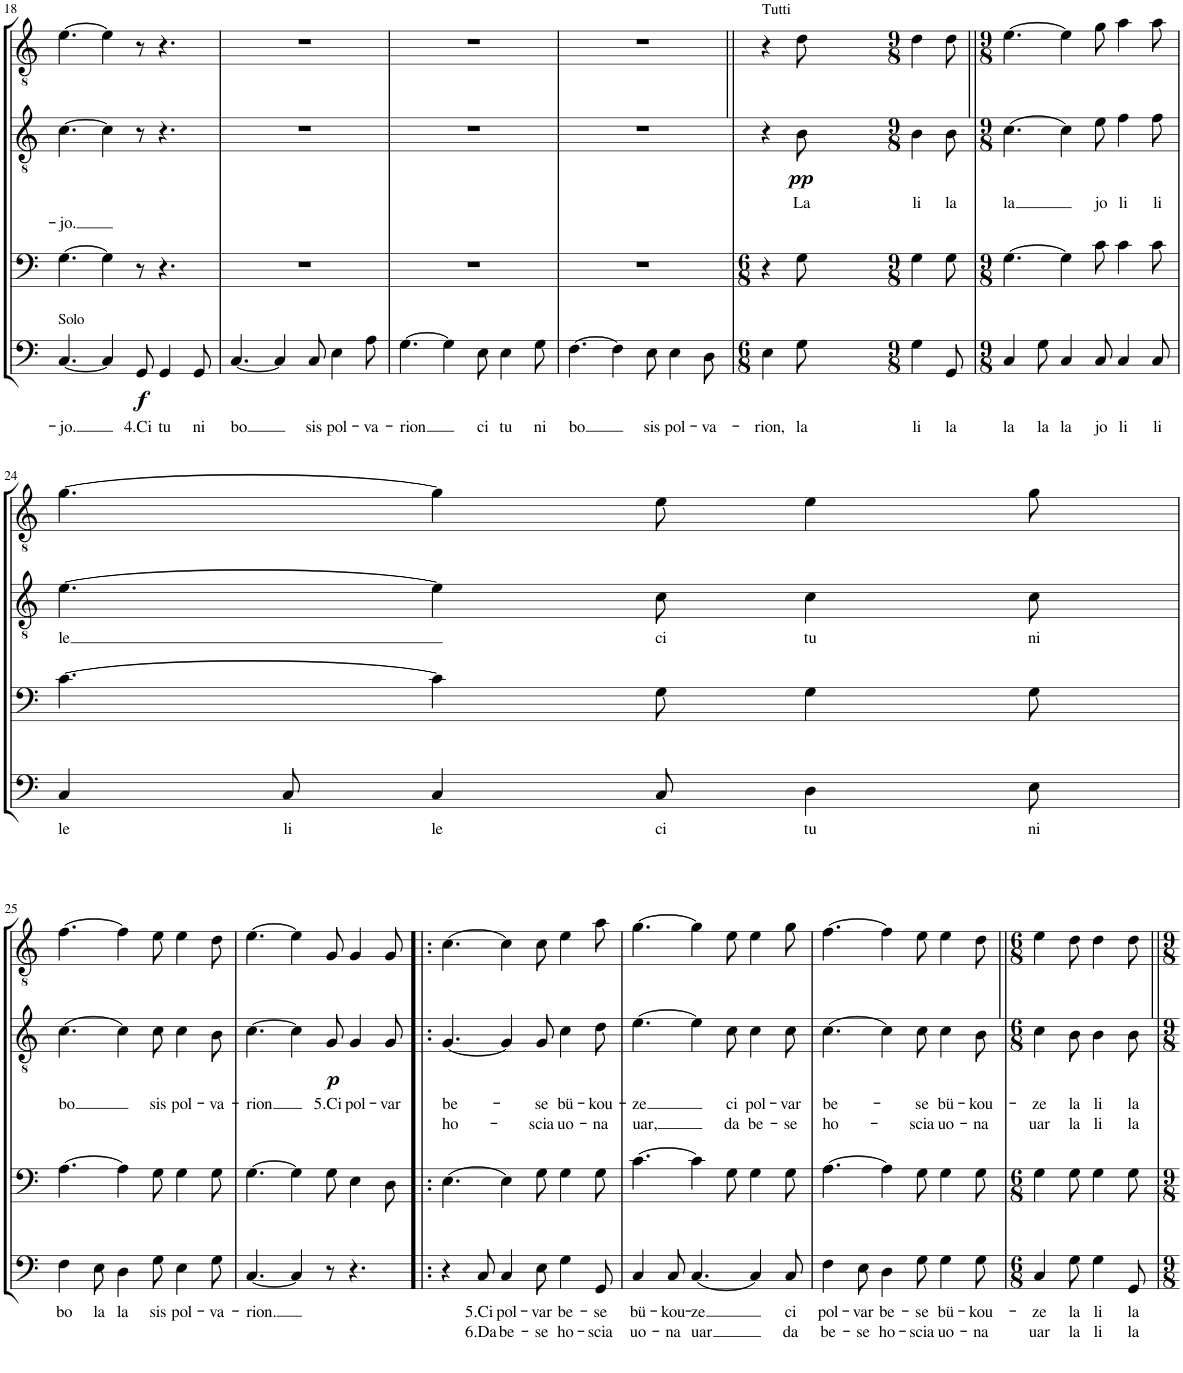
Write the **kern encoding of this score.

**kern	**text	**text	**dynam	**kern	**kern	**text	**text	**dynam	**kern
*part4	*part4	*part4	*part4	*part3	*part2	*part2	*part2	*part2	*part1
*staff4	*staff4	*staff4	*staff4	*staff3	*staff2	*staff2	*staff2	*staff2	*staff1
*I"Bass	*	*	*	*I"Bass	*I"Tenor	*	*	*	*I"Tenor
!!LO:PB:g=z
*clefF4	*	*	*	*clefF4	*clefGv2	*	*	*	*clefGv2
*k[]	*	*	*	*k[]	*k[]	*	*	*	*k[]
*M9/8	*	*	*	*M9/8	*M9/8	*	*	*	*M9/8
=18	=18	=18	=18	=18	=18	=18	=18	=18	=18
!LO:TX:a:t=Solo	!	!	!	!	!	!	!	!	!
!	!LO:LY:b	!	!	!	!	!	!LO:LY:b	!	!
[4.C/	-jo.	.	.	[4.G\	[4.c\	.	-jo.	.	[4.e\
4C/]	.	.	.	4G\]	4c\]	.	.	.	4e\]
!	!LO:LY:b	!	!LO:DY:b	!	!	!	!	!	!
8GG/	4.Ci	.	f	8r	8r	.	.	.	8r
!	!LO:LY:b	!	!	!	!	!	!	!	!
4GG/	tu	.	.	4.r	4.r	.	.	.	4.r
!	!LO:LY:b	!	!	!	!	!	!	!	!
8GG/	ni	.	.	.	.	.	.	.	.
=19	=19	=19	=19	=19	=19	=19	=19	=19	=19
!	!LO:LY:b	!	!	!	!	!	!	!	!
[4.C/	bo	.	.	8%9r	8%9r	.	.	.	8%9r
4C/]	.	.	.	.	.	.	.	.	.
!	!LO:LY:b	!	!	!	!	!	!	!	!
8C/	sis	.	.	.	.	.	.	.	.
!	!LO:LY:b	!	!	!	!	!	!	!	!
4E\	pol-	.	.	.	.	.	.	.	.
!	!LO:LY:b	!	!	!	!	!	!	!	!
8A\	-va-	.	.	.	.	.	.	.	.
=20	=20	=20	=20	=20	=20	=20	=20	=20	=20
!	!LO:LY:b	!	!	!	!	!	!	!	!
[4.G\	-rion	.	.	8%9r	8%9r	.	.	.	8%9r
4G\]	.	.	.	.	.	.	.	.	.
!	!LO:LY:b	!	!	!	!	!	!	!	!
8E\	ci	.	.	.	.	.	.	.	.
!	!LO:LY:b	!	!	!	!	!	!	!	!
4E\	tu	.	.	.	.	.	.	.	.
!	!LO:LY:b	!	!	!	!	!	!	!	!
8G\	ni	.	.	.	.	.	.	.	.
=21	=21	=21	=21	=21	=21	=21	=21	=21	=21
!	!LO:LY:b	!	!	!	!	!	!	!	!
[4.F\	bo	.	.	8%9r	8%9r	.	.	.	8%9r
4F\]	.	.	.	.	.	.	.	.	.
!	!LO:LY:b	!	!	!	!	!	!	!	!
8E\	sis	.	.	.	.	.	.	.	.
!	!LO:LY:b	!	!	!	!	!	!	!	!
4E\	pol-	.	.	.	.	.	.	.	.
!	!LO:LY:b	!	!	!	!	!	!	!	!
8D\	-va-	.	.	.	.	.	.	.	.
=22||	=22||	=22||	=22||	=22||	=22||	=22||	=22||	=22||	=22||
*M6/8	*	*	*	*M6/8	*	*	*	*	*
!	!	!	!	!	!	!	!	!	!LO:TX:a:t=Tutti
!	!LO:LY:b	!	!	!	!	!	!	!	!
4E\	-rion,	.	.	4r	4r	.	.	.	4r
!	!LO:LY:b	!	!	!	!	!LO:LY:b	!	!LO:DY:b	!
8G\	la	.	.	8G\	8B\	La	.	pp	8d\
!	!LO:LY:b	!	!	!	!	!LO:LY:b	!	!	!
4G\	li	.	.	4G\	4B\	li	.	.	4d\
!	!LO:LY:b	!	!	!	!	!LO:LY:b	!	!	!
8GG/	la	.	.	8G\	8B\	la	.	.	8d\
=23||	=23||	=23||	=23||	=23||	=23||	=23||	=23||	=23||	=23||
*M9/8	*	*	*	*M9/8	*M9/8	*	*	*	*M9/8
!	!LO:LY:b	!	!	!	!	!LO:LY:b	!	!	!
4C/	la	.	.	[4.G\	[4.c\	la	.	.	[4.e\
!	!LO:LY:b	!	!	!	!	!	!	!	!
8G\	la	.	.	.	.	.	.	.	.
!	!LO:LY:b	!	!	!	!	!	!	!	!
4C/	la	.	.	4G\]	4c\]	.	.	.	4e\]
!	!LO:LY:b	!	!	!	!	!LO:LY:b	!	!	!
8C/	jo	.	.	8c\	8e\	jo	.	.	8g\
!	!LO:LY:b	!	!	!	!	!LO:LY:b	!	!	!
4C/	li	.	.	4c\	4f\	li	.	.	4a\
!	!LO:LY:b	!	!	!	!	!LO:LY:b	!	!	!
8C/	li	.	.	8c\	8f\	li	.	.	8a\
!!LO:LB:g=z
=24	=24	=24	=24	=24	=24	=24	=24	=24	=24
!	!LO:LY:b	!	!	!	!	!LO:LY:b	!	!	!
4C/	le	.	.	[4.c\	[4.e\	le	.	.	[4.g\
!	!LO:LY:b	!	!	!	!	!	!	!	!
8C/	li	.	.	.	.	.	.	.	.
!	!LO:LY:b	!	!	!	!	!	!	!	!
4C/	le	.	.	4c\]	4e\]	.	.	.	4g\]
!	!LO:LY:b	!	!	!	!	!LO:LY:b	!	!	!
8C/	ci	.	.	8G\	8c\	ci	.	.	8e\
!	!LO:LY:b	!	!	!	!	!LO:LY:b	!	!	!
4D\	tu	.	.	4G\	4c\	tu	.	.	4e\
!	!LO:LY:b	!	!	!	!	!LO:LY:b	!	!	!
8E\	ni	.	.	8G\	8c\	ni	.	.	8g\
!!LO:LB:g=z
=25	=25	=25	=25	=25	=25	=25	=25	=25	=25
!	!LO:LY:b	!	!	!	!	!LO:LY:b	!	!	!
4F\	bo	.	.	[4.A\	[4.c\	bo	.	.	[4.f\
!	!LO:LY:b	!	!	!	!	!	!	!	!
8E\	la	.	.	.	.	.	.	.	.
!	!LO:LY:b	!	!	!	!	!	!	!	!
4D\	la	.	.	4A\]	4c\]	.	.	.	4f\]
!	!LO:LY:b	!	!	!	!	!LO:LY:b	!	!	!
8G\	sis	.	.	8G\	8c\	sis	.	.	8e\
!	!LO:LY:b	!	!	!	!	!LO:LY:b	!	!	!
4E\	pol-	.	.	4G\	4c\	pol-	.	.	4e\
!	!LO:LY:b	!	!	!	!	!LO:LY:b	!	!	!
8G\	-va-	.	.	8G\	8B\	-va-	.	.	8d\
=26	=26	=26	=26	=26	=26	=26	=26	=26	=26
!	!LO:LY:b	!	!	!	!	!LO:LY:b	!	!	!
[4.C/	-rion.	.	.	[4.G\	[4.c\	-rion	.	.	[4.e\
4C/]	.	.	.	4G\]	4c\]	.	.	.	4e\]
!	!	!	!	!	!	!LO:LY:b	!	!LO:DY:b	!
8r	.	.	.	8G\	8G/	5.Ci	.	p	8G/
!	!	!	!	!	!	!LO:LY:b	!	!	!
4.r	.	.	.	4E\	4G/	pol-	.	.	4G/
!	!	!	!	!	!	!LO:LY:b	!	!	!
.	.	.	.	8D\	8G/	-var	.	.	8G/
=27!|:	=27!|:	=27!|:	=27!|:	=27!|:	=27!|:	=27!|:	=27!|:	=27!|:	=27!|:
!	!	!	!	!	!	!LO:LY:b	!LO:LY:b	!	!
4r	.	.	.	[4.E\	[4.G/	be-	ho-	.	[4.c\
!	!LO:LY:b	!LO:LY:b	!	!	!	!	!	!	!
8C/	5.Ci	6.Da	.	.	.	.	.	.	.
!	!LO:LY:b	!LO:LY:b	!	!	!	!	!	!	!
4C/	pol-	be-	.	4E\]	4G/]	.	.	.	4c\]
!	!LO:LY:b	!LO:LY:b	!	!	!	!LO:LY:b	!LO:LY:b	!	!
8E\	-var	-se	.	8G\	8G/	-se	-scia	.	8c\
!	!LO:LY:b	!LO:LY:b	!	!	!	!LO:LY:b	!LO:LY:b	!	!
4G\	be-	ho-	.	4G\	4c\	bü-	uo-	.	4e\
!	!LO:LY:b	!LO:LY:b	!	!	!	!LO:LY:b	!LO:LY:b	!	!
8GG/	-se	-scia	.	8G\	8d\	-kou-	-na	.	8a\
=28	=28	=28	=28	=28	=28	=28	=28	=28	=28
!	!LO:LY:b	!LO:LY:b	!	!	!	!LO:LY:b	!LO:LY:b	!	!
4C/	bü-	uo-	.	[4.c\	[4.e\	-ze	uar,	.	[4.g\
!	!LO:LY:b	!LO:LY:b	!	!	!	!	!	!	!
8C/	-kou-	-na	.	.	.	.	.	.	.
!	!LO:LY:b	!LO:LY:b	!	!	!	!	!	!	!
[4.C/	-ze	uar	.	4c\]	4e\]	.	.	.	4g\]
!	!	!	!	!	!	!LO:LY:b	!LO:LY:b	!	!
.	.	.	.	8G\	8c\	ci	da	.	8e\
!	!	!	!	!	!	!LO:LY:b	!LO:LY:b	!	!
4C/]	.	.	.	4G\	4c\	pol-	be-	.	4e\
!	!LO:LY:b	!LO:LY:b	!	!	!	!LO:LY:b	!LO:LY:b	!	!
8C/	ci	da	.	8G\	8c\	-var	-se	.	8g\
=29	=29	=29	=29	=29	=29	=29	=29	=29	=29
!	!LO:LY:b	!LO:LY:b	!	!	!	!LO:LY:b	!LO:LY:b	!	!
4F\	pol-	be-	.	[4.A\	[4.c\	be-	ho-	.	[4.f\
!	!LO:LY:b	!LO:LY:b	!	!	!	!	!	!	!
8E\	-var	-se	.	.	.	.	.	.	.
!	!LO:LY:b	!LO:LY:b	!	!	!	!	!	!	!
4D\	be-	ho-	.	4A\]	4c\]	.	.	.	4f\]
!	!LO:LY:b	!LO:LY:b	!	!	!	!LO:LY:b	!LO:LY:b	!	!
8G\	-se	-scia	.	8G\	8c\	-se	-scia	.	8e\
!	!LO:LY:b	!LO:LY:b	!	!	!	!LO:LY:b	!LO:LY:b	!	!
4G\	bü-	uo-	.	4G\	4c\	bü-	uo-	.	4e\
!	!LO:LY:b	!LO:LY:b	!	!	!	!LO:LY:b	!LO:LY:b	!	!
8G\	-kou-	-na	.	8G\	8B\	-kou-	-na	.	8d\
=30||	=30||	=30||	=30||	=30||	=30||	=30||	=30||	=30||	=30||
*M6/8	*	*	*	*M6/8	*M6/8	*	*	*	*M6/8
!	!LO:LY:b	!LO:LY:b	!	!	!	!LO:LY:b	!LO:LY:b	!	!
4C/	-ze	uar	.	4G\	4c\	-ze	uar	.	4e\
!	!LO:LY:b	!LO:LY:b	!	!	!	!LO:LY:b	!LO:LY:b	!	!
8G\	la	la	.	8G\	8B\	la	la	.	8d\
!	!LO:LY:b	!LO:LY:b	!	!	!	!LO:LY:b	!LO:LY:b	!	!
4G\	li	li	.	4G\	4B\	li	li	.	4d\
!	!LO:LY:b	!LO:LY:b	!	!	!	!LO:LY:b	!LO:LY:b	!	!
8GG/	la	la	.	8G\	8B\	la	la	.	8d\
=||	=||	=||	=||	=||	=||	=||	=||	=||	=||
*-	*-	*-	*-	*-	*-	*-	*-	*-	*-
